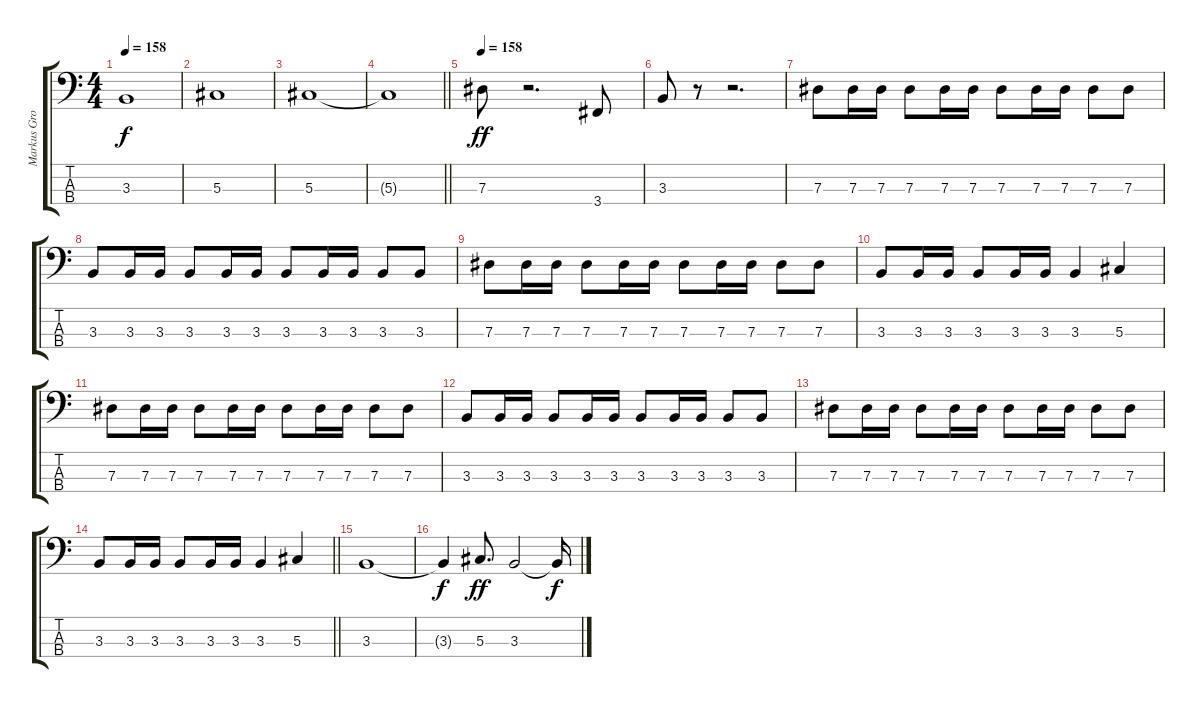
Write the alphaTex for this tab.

\track ("Markus Grosskopf" "Markus Gro") {instrument electricbasspick}
\staff {score tabs}
\tuning (Gb2 Db2 Ab1 Eb1) {hide}
\ts (4 4)
\tempo 158
\clef f4
\ks c
3.3.1{dy f} |
5.3.1 |
5.3.1 |
\barLineRight lightlight
5.3{t}.1 |
\section ("" "")
\tempo 158
7.3.8{dy ff volume 16 instrument electricbasspick} r.2{d} 3.4.8 |
3.3.8 r.8 r.2{d} |
7.3.8 7.3.16 7.3.16 7.3.8 7.3.16 7.3.16 7.3.8 7.3.16 7.3.16 7.3.8 7.3.8 |
3.3.8 3.3.16 3.3.16 3.3.8 3.3.16 3.3.16 3.3.8 3.3.16 3.3.16 3.3.8 3.3.8 |
7.3.8 7.3.16 7.3.16 7.3.8 7.3.16 7.3.16 7.3.8 7.3.16 7.3.16 7.3.8 7.3.8 |
3.3.8 3.3.16 3.3.16 3.3.8 3.3.16 3.3.16 3.3.4 5.3.4 |
7.3.8 7.3.16 7.3.16 7.3.8 7.3.16 7.3.16 7.3.8 7.3.16 7.3.16 7.3.8 7.3.8 |
3.3.8 3.3.16 3.3.16 3.3.8 3.3.16 3.3.16 3.3.8 3.3.16 3.3.16 3.3.8 3.3.8 |
7.3.8 7.3.16 7.3.16 7.3.8 7.3.16 7.3.16 7.3.8 7.3.16 7.3.16 7.3.8 7.3.8 |
\barLineRight lightlight
3.3.8 3.3.16 3.3.16 3.3.8 3.3.16 3.3.16 3.3.4 5.3.4 |
\section ("" "")
3.3.1 |
3.3{t}.4{dy f} 5.3.8{d dy ff} 3.3.2 3.3{t}.16{dy f}
